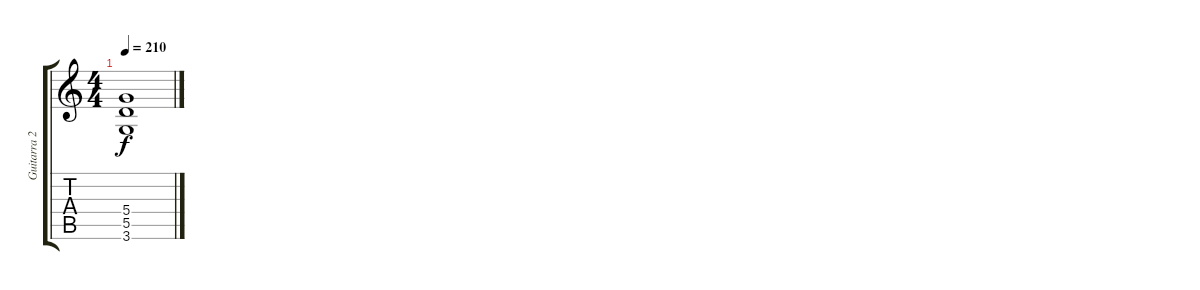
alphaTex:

\track ("Guitarra 2" "Guitarra 2") {instrument distortionguitar}
\staff {score tabs}
\tuning (E4 B3 G3 D3 A2 E2) {hide}
\ts (4 4)
\tempo 210
\clef g2
\ks c
(5.4{t} 5.5{t} 3.6{t}).1{dy f}
